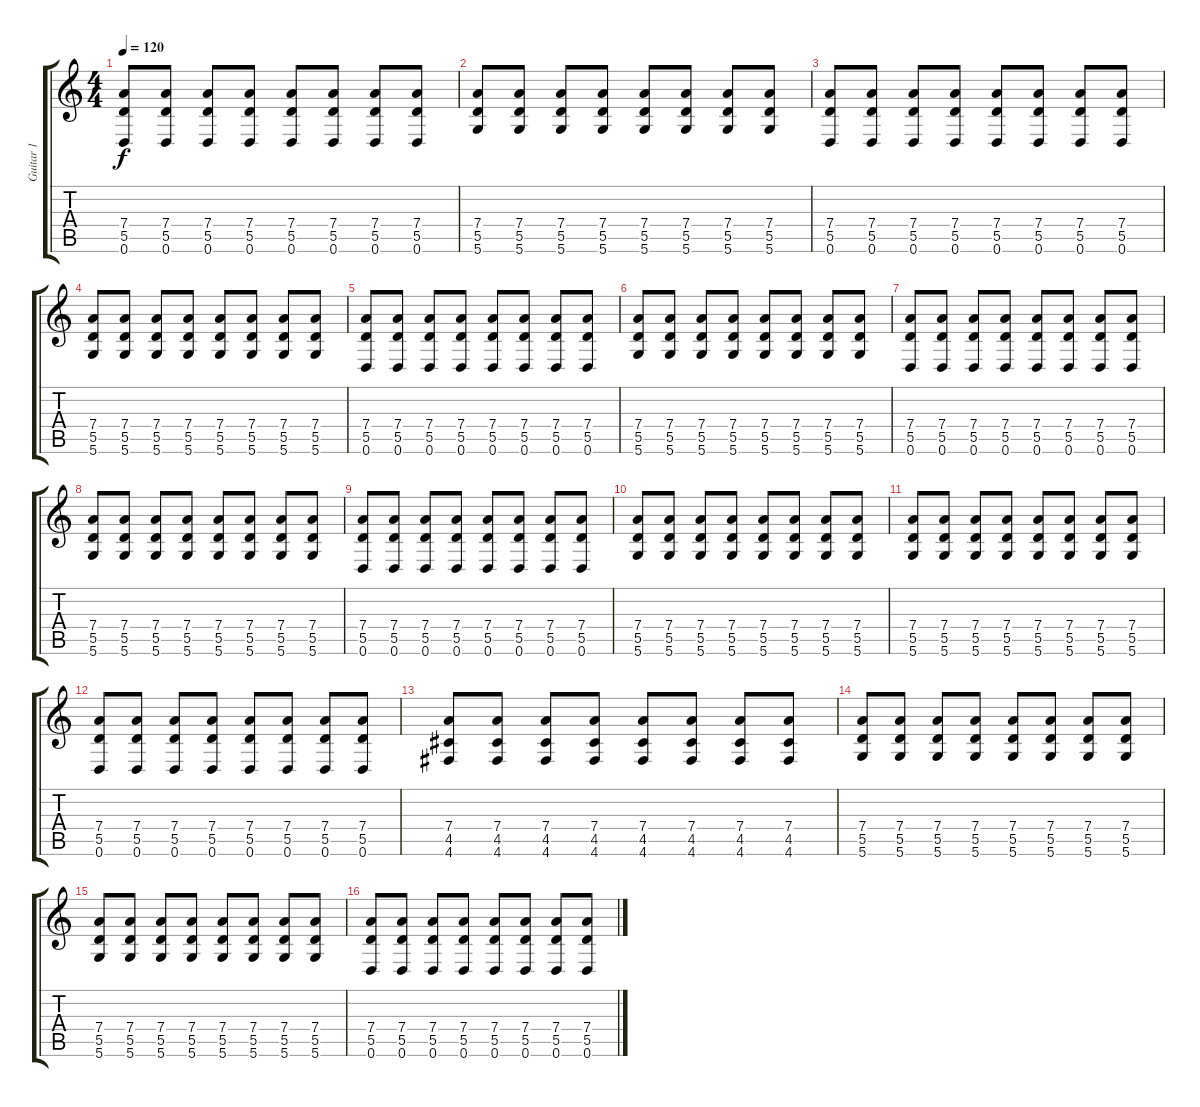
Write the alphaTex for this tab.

\track ("Guitar 1" "Guitar 1") {instrument electricguitarclean}
\staff {score tabs}
\tuning (E4 B3 G3 D3 A2 D2) {hide}
\ts (4 4)
\tempo 120
\clef g2
\ks c
(7.4 5.5 0.6).8{dy f} (7.4 5.5 0.6).8 (7.4 5.5 0.6).8 (7.4 5.5 0.6).8 (7.4 5.5 0.6).8 (7.4 5.5 0.6).8 (7.4 5.5 0.6).8 (7.4 5.5 0.6).8 |
(7.4 5.5 5.6).8 (7.4 5.5 5.6).8 (7.4 5.5 5.6).8 (7.4 5.5 5.6).8 (7.4 5.5 5.6).8 (7.4 5.5 5.6).8 (7.4 5.5 5.6).8 (7.4 5.5 5.6).8 |
(7.4 5.5 0.6).8 (7.4 5.5 0.6).8 (7.4 5.5 0.6).8 (7.4 5.5 0.6).8 (7.4 5.5 0.6).8 (7.4 5.5 0.6).8 (7.4 5.5 0.6).8 (7.4 5.5 0.6).8 |
(7.4 5.5 5.6).8 (7.4 5.5 5.6).8 (7.4 5.5 5.6).8 (7.4 5.5 5.6).8 (7.4 5.5 5.6).8 (7.4 5.5 5.6).8 (7.4 5.5 5.6).8 (7.4 5.5 5.6).8 |
(7.4 5.5 0.6).8 (7.4 5.5 0.6).8 (7.4 5.5 0.6).8 (7.4 5.5 0.6).8 (7.4 5.5 0.6).8 (7.4 5.5 0.6).8 (7.4 5.5 0.6).8 (7.4 5.5 0.6).8 |
(7.4 5.5 5.6).8 (7.4 5.5 5.6).8 (7.4 5.5 5.6).8 (7.4 5.5 5.6).8 (7.4 5.5 5.6).8 (7.4 5.5 5.6).8 (7.4 5.5 5.6).8 (7.4 5.5 5.6).8 |
(7.4 5.5 0.6).8 (7.4 5.5 0.6).8 (7.4 5.5 0.6).8 (7.4 5.5 0.6).8 (7.4 5.5 0.6).8 (7.4 5.5 0.6).8 (7.4 5.5 0.6).8 (7.4 5.5 0.6).8 |
(7.4 5.5 5.6).8 (7.4 5.5 5.6).8 (7.4 5.5 5.6).8 (7.4 5.5 5.6).8 (7.4 5.5 5.6).8 (7.4 5.5 5.6).8 (7.4 5.5 5.6).8 (7.4 5.5 5.6).8 |
(7.4 5.5 0.6).8 (7.4 5.5 0.6).8 (7.4 5.5 0.6).8 (7.4 5.5 0.6).8 (7.4 5.5 0.6).8 (7.4 5.5 0.6).8 (7.4 5.5 0.6).8 (7.4 5.5 0.6).8 |
(7.4 5.5 5.6).8 (7.4 5.5 5.6).8 (7.4 5.5 5.6).8 (7.4 5.5 5.6).8 (7.4 5.5 5.6).8 (7.4 5.5 5.6).8 (7.4 5.5 5.6).8 (7.4 5.5 5.6).8 |
(7.4 5.5 5.6).8 (7.4 5.5 5.6).8 (7.4 5.5 5.6).8 (7.4 5.5 5.6).8 (7.4 5.5 5.6).8 (7.4 5.5 5.6).8 (7.4 5.5 5.6).8 (7.4 5.5 5.6).8 |
(7.4 5.5 0.6).8 (7.4 5.5 0.6).8 (7.4 5.5 0.6).8 (7.4 5.5 0.6).8 (7.4 5.5 0.6).8 (7.4 5.5 0.6).8 (7.4 5.5 0.6).8 (7.4 5.5 0.6).8 |
(7.4 4.5 4.6).8 (7.4 4.5 4.6).8 (7.4 4.5 4.6).8 (7.4 4.5 4.6).8 (7.4 4.5 4.6).8 (7.4 4.5 4.6).8 (7.4 4.5 4.6).8 (7.4 4.5 4.6).8 |
(7.4 5.5 5.6).8 (7.4 5.5 5.6).8 (7.4 5.5 5.6).8 (7.4 5.5 5.6).8 (7.4 5.5 5.6).8 (7.4 5.5 5.6).8 (7.4 5.5 5.6).8 (7.4 5.5 5.6).8 |
(7.4 5.5 5.6).8 (7.4 5.5 5.6).8 (7.4 5.5 5.6).8 (7.4 5.5 5.6).8 (7.4 5.5 5.6).8 (7.4 5.5 5.6).8 (7.4 5.5 5.6).8 (7.4 5.5 5.6).8 |
(7.4 5.5 0.6).8 (7.4 5.5 0.6).8 (7.4 5.5 0.6).8 (7.4 5.5 0.6).8 (7.4 5.5 0.6).8 (7.4 5.5 0.6).8 (7.4 5.5 0.6).8 (7.4 5.5 0.6).8
